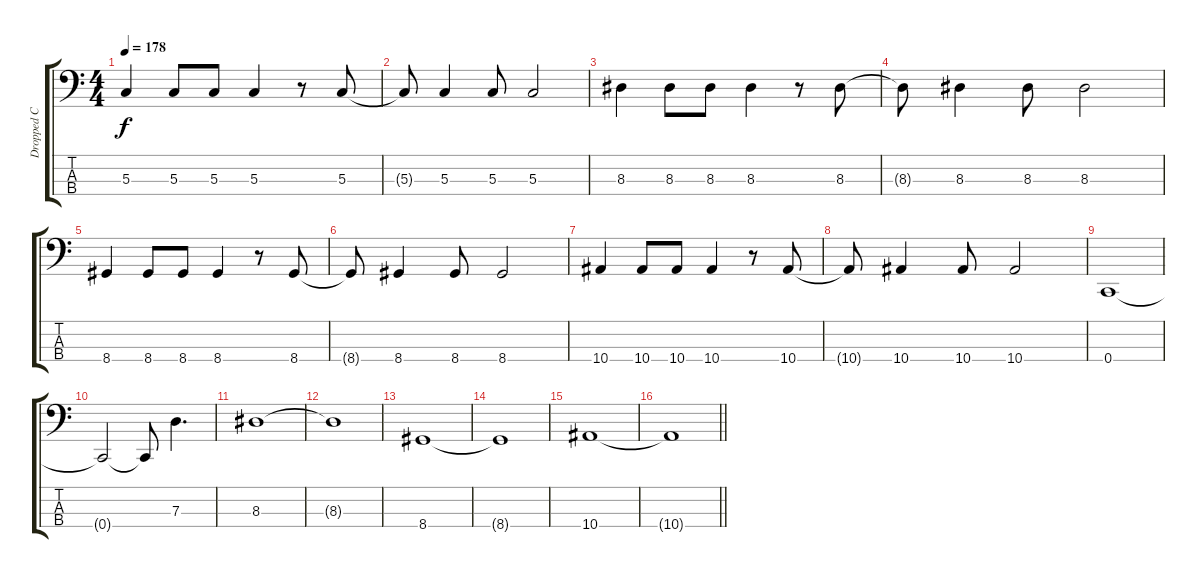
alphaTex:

\track ("Dropped C" "Dropped C") {instrument electricbasspick}
\staff {score tabs}
\tuning (F2 C2 G1 C1) {hide}
\ts (4 4)
\tempo 178
\clef f4
\ks c
5.3.4{dy f} 5.3.8 5.3.8 5.3.4 r.8 5.3.8 |
5.3{t}.8 5.3.4 5.3.8 5.3.2 |
8.3.4 8.3.8 8.3.8 8.3.4 r.8 8.3.8 |
8.3{t}.8 8.3.4 8.3.8 8.3.2 |
8.4.4 8.4.8 8.4.8 8.4.4 r.8 8.4.8 |
8.4{t}.8 8.4.4 8.4.8 8.4.2 |
10.4.4 10.4.8 10.4.8 10.4.4 r.8 10.4.8 |
10.4{t}.8 10.4.4 10.4.8 10.4.2 |
0.4.1 |
0.4{t}.2 0.4{t}.8 7.3.4{d} |
8.3.1 |
8.3{t}.1 |
8.4.1 |
8.4{t}.1 |
10.4.1 |
\barLineRight lightlight
10.4{t}.1
